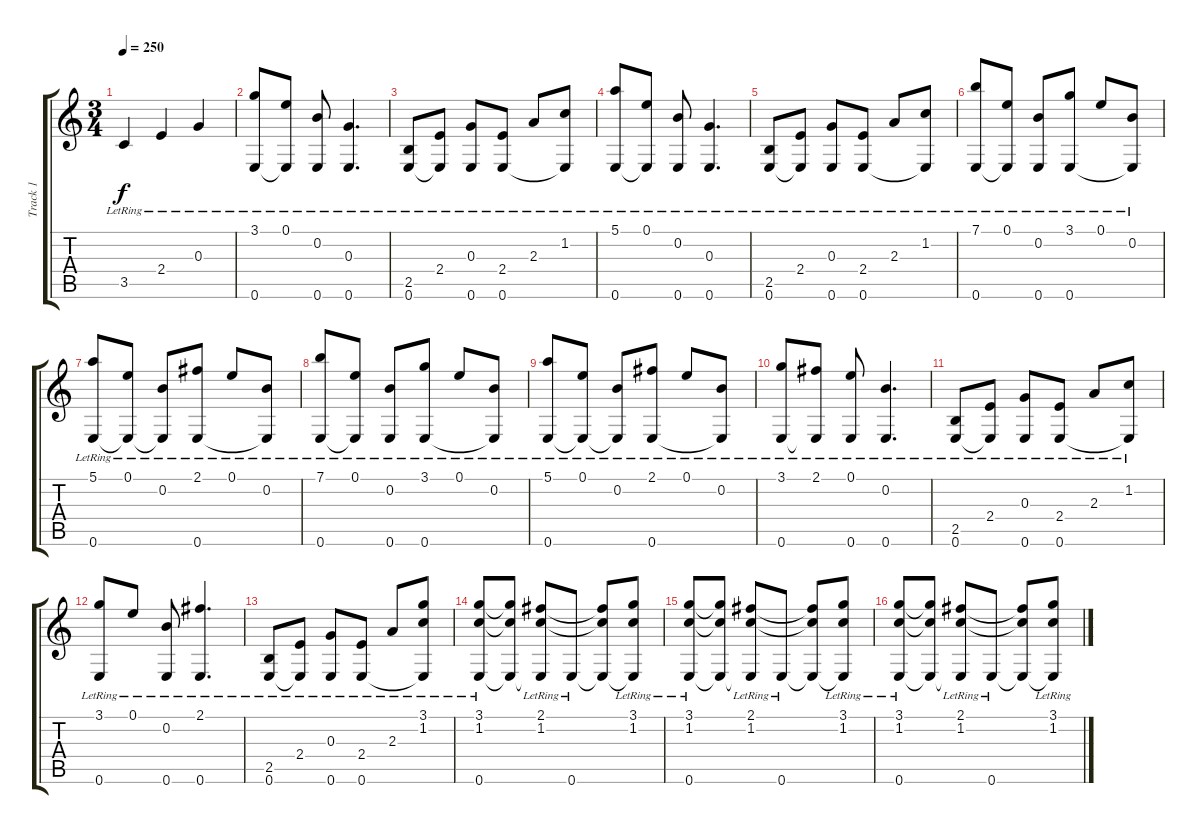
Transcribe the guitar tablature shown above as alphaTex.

\track ("Track 1" "Track 1") {instrument acousticguitarnylon}
\staff {score tabs}
\tuning (E4 B3 G3 D3 A2 E2) {hide}
\ts (3 4)
\tempo 250
\clef g2
\ks c
3.5{lr}.4{dy f} 2.4{lr}.4 0.3{lr}.4 |
(3.1{lr} 0.6{lr}).8 (0.1{lr} 0.6{t}).8 (0.2{lr} 0.6{lr}).8 (0.3{lr} 0.6{lr}).4{d} |
(2.5{lr} 0.6{lr}).8 (2.4{lr} 0.6{t}).8 (0.3{lr} 0.6{lr}).8 (2.4{lr} 0.6{lr}).8 2.3{lr}.8 (1.2{lr} 0.6{t}).8 |
(5.1{lr} 0.6{lr}).8 (0.1{lr} 0.6{t}).8 (0.2{lr} 0.6{lr}).8 (0.3{lr} 0.6{lr}).4{d} |
(2.5{lr} 0.6{lr}).8 (2.4{lr} 0.6{t}).8 (0.3{lr} 0.6{lr}).8 (2.4{lr} 0.6{lr}).8 2.3{lr}.8 (1.2{lr} 0.6{t}).8 |
(7.1{lr} 0.6{lr}).8 (0.1{lr} 0.6{t}).8 (0.2{lr} 0.6{lr}).8 (3.1{lr} 0.6{lr}).8 0.1{lr}.8 (0.2{lr} 0.6{t}).8 |
(5.1{lr} 0.6{lr}).8 (0.1{lr} 0.6{t}).8 (0.2{lr} 0.6{t}).8 (2.1{lr} 0.6{lr}).8 0.1{lr}.8 (0.2{lr} 0.6{t}).8 |
(7.1{lr} 0.6{lr}).8 (0.1{lr} 0.6{t}).8 (0.2{lr} 0.6{lr}).8 (3.1{lr} 0.6{lr}).8 0.1{lr}.8 (0.2{lr} 0.6{t}).8 |
(5.1{lr} 0.6{lr}).8 (0.1{lr} 0.6{t}).8 (0.2{lr} 0.6{t}).8 (2.1{lr} 0.6{lr}).8 0.1{lr}.8 (0.2{lr} 0.6{t}).8 |
(3.1{lr} 0.6{lr}).8 (2.1{lr} 0.6{t}).8 (0.1{lr} 0.6{lr}).8 (0.2{lr} 0.6{lr}).4{d} |
(2.5{lr} 0.6{lr}).8 (2.4{lr} 0.6{t}).8 (0.3{lr} 0.6{lr}).8 (2.4{lr} 0.6{lr}).8 2.3{lr}.8 (1.2{lr} 0.6{t}).8 |
(3.1{lr} 0.6{lr}).8 0.1{lr}.8 (0.2{lr} 0.6{lr}).8 (2.1{lr} 0.6{lr}).4{d} |
(2.5{lr} 0.6{lr}).8 (2.4{lr} 0.6{t}).8 (0.3{lr} 0.6{lr}).8 (2.4{lr} 0.6{lr}).8 2.3{lr}.8 (3.1{lr} 1.2{lr} 0.6{t}).8 |
(3.1{lr} 1.2{lr} 0.6{lr}).8 (3.1{t} 1.2{t} 0.6{t}).8 (2.1{lr} 1.2{lr} 0.6{t}).8 0.6{lr}.8 (2.1{t} 1.2{t} 0.6{t}).8 (3.1{lr} 1.2{lr} 0.6{t}).8 |
(3.1{lr} 1.2{lr} 0.6{lr}).8 (3.1{t} 1.2{t} 0.6{t}).8 (2.1{lr} 1.2{lr} 0.6{t}).8 0.6{lr}.8 (2.1{t} 1.2{t} 0.6{t}).8 (3.1{lr} 1.2{lr} 0.6{t}).8 |
(3.1{lr} 1.2{lr} 0.6{lr}).8 (3.1{t} 1.2{t} 0.6{t}).8 (2.1{lr} 1.2{lr} 0.6{t}).8 0.6{lr}.8 (2.1{t} 1.2{t} 0.6{t}).8 (3.1{lr} 1.2{lr} 0.6{t}).8
